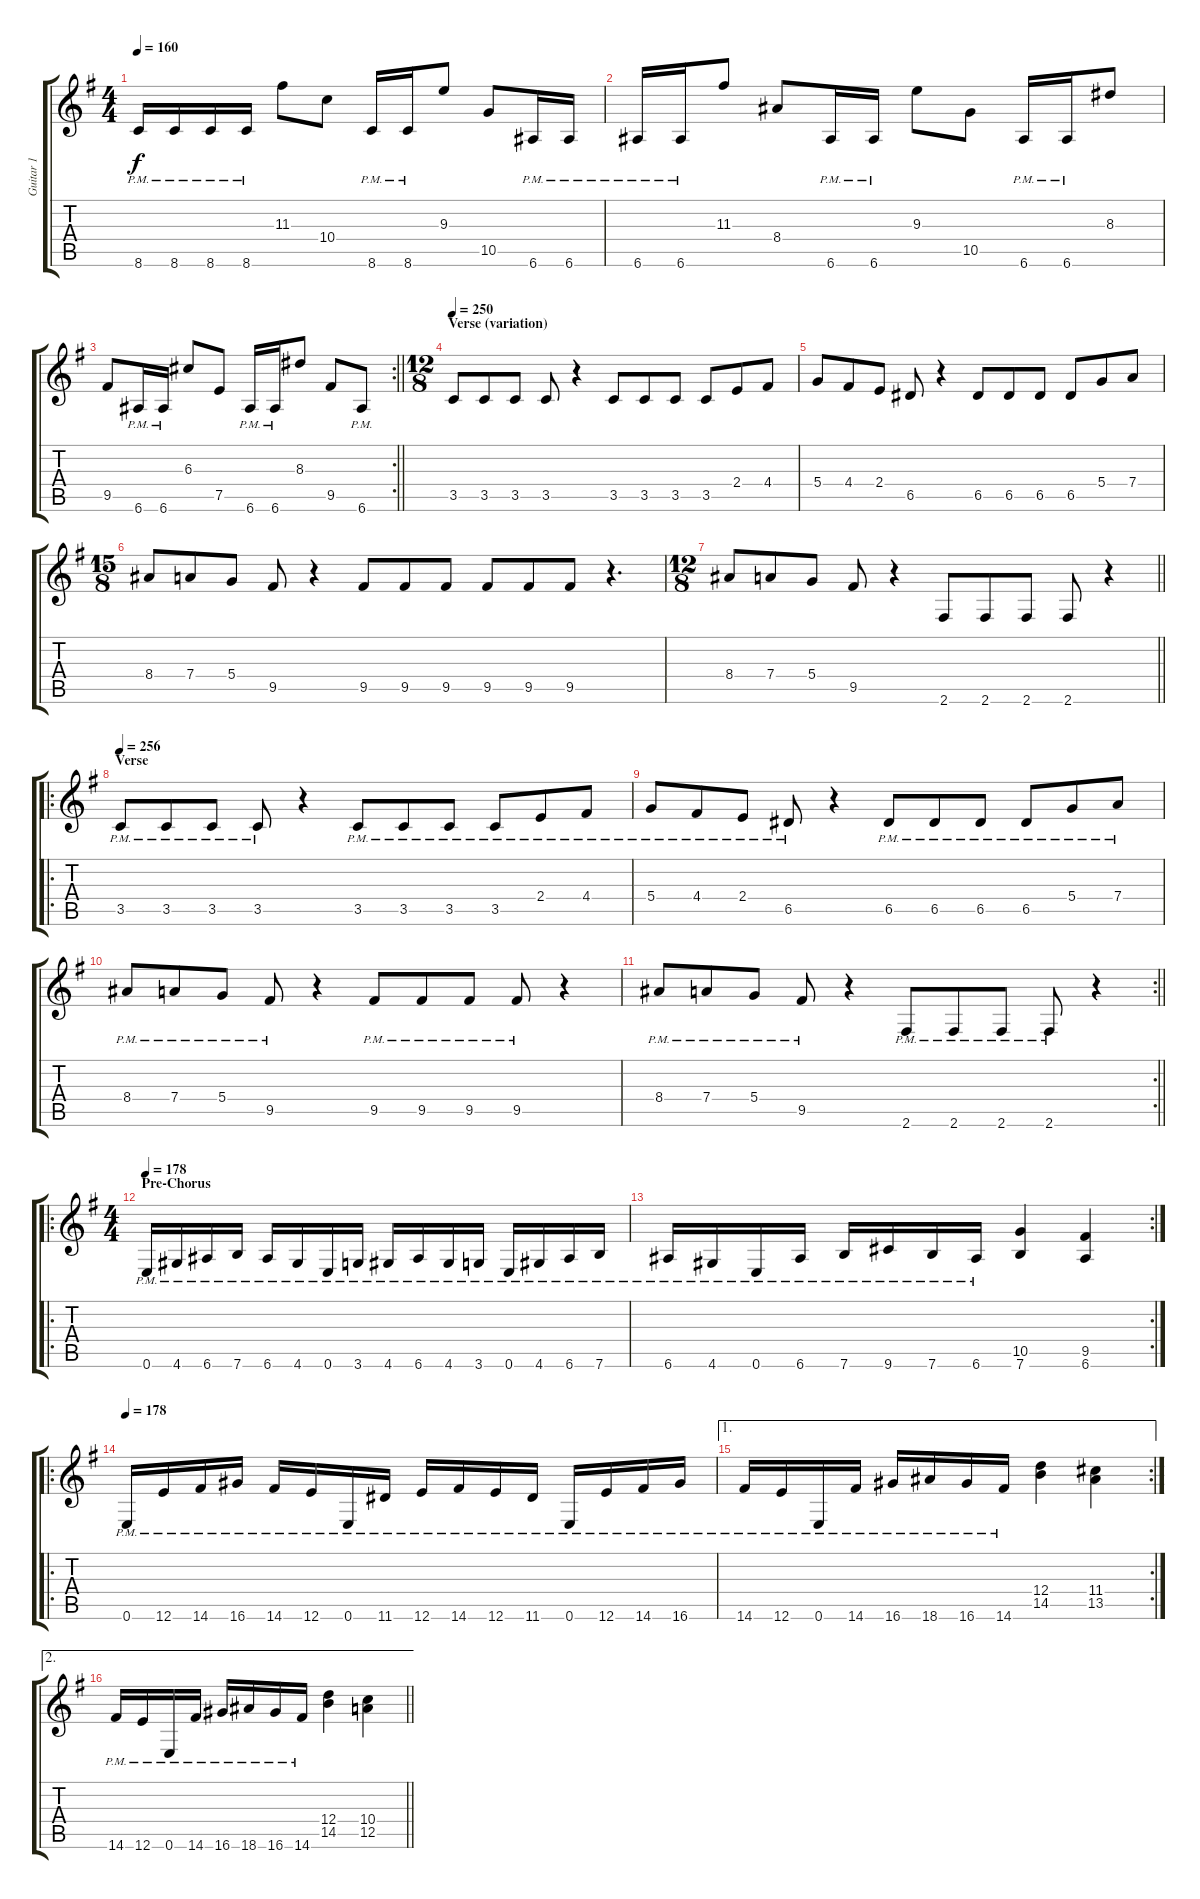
\track ("Guitar 1" "Guitar 1") {instrument distortionguitar}
\staff {score tabs}
\tuning (E4 B3 G3 D3 A2 E2) {hide}
\ts (4 4)
\tempo 160
\clef g2
\ks eminor
8.6{pm}.16{dy f} 8.6{pm}.16 8.6{pm}.16 8.6{pm}.16 11.3.8 10.4.8 8.6{pm}.16 8.6{pm}.16 9.3.8 10.5.8 6.6{pm}.16 6.6{pm}.16 |
6.6{pm}.16 6.6{pm}.16 11.3.8 8.4.8 6.6{pm}.16 6.6{pm}.16 9.3.8 10.5.8 6.6{pm}.16 6.6{pm}.16 8.3.8 |
\rc 2
\barLineRight lightlight
9.5.8 6.6{pm}.16 6.6{pm}.16 6.3.8 7.5.8 6.6{pm}.16 6.6{pm}.16 8.3.8 9.5.8 6.6{pm}.8 |
\ts (12 8)
\section ("" "Verse (variation)")
\tempo 250
3.5.8 3.5.8 3.5.8 3.5.8 r.4 3.5.8 3.5.8 3.5.8 3.5.8 2.4.8 4.4.8 |
5.4.8 4.4.8 2.4.8 6.5.8 r.4 6.5.8 6.5.8 6.5.8 6.5.8 5.4.8 7.4.8 |
\ts (15 8)
8.4.8 7.4.8 5.4.8 9.5.8 r.4 9.5.8 9.5.8 9.5.8 9.5.8 9.5.8 9.5.8 r.4{d} |
\ts (12 8)
\barLineRight lightlight
8.4.8 7.4.8 5.4.8 9.5.8 r.4 2.6.8 2.6.8 2.6.8 2.6.8 r.4 |
\ro
\section ("" "Verse")
\tempo 256
3.5{pm}.8 3.5{pm}.8 3.5{pm}.8 3.5{pm}.8 r.4 3.5{pm}.8 3.5{pm}.8 3.5{pm}.8 3.5{pm}.8 2.4{pm}.8 4.4{pm}.8 |
5.4{pm}.8 4.4{pm}.8 2.4{pm}.8 6.5{pm}.8 r.4 6.5{pm}.8 6.5{pm}.8 6.5{pm}.8 6.5{pm}.8 5.4{pm}.8 7.4{pm}.8 |
8.4{pm}.8 7.4{pm}.8 5.4{pm}.8 9.5{pm}.8 r.4 9.5{pm}.8 9.5{pm}.8 9.5{pm}.8 9.5{pm}.8 r.4 |
\rc 2
\barLineRight lightlight
8.4{pm}.8 7.4{pm}.8 5.4{pm}.8 9.5{pm}.8 r.4 2.6{pm}.8 2.6{pm}.8 2.6{pm}.8 2.6{pm}.8 r.4 |
\ro
\ts (4 4)
\section ("" "Pre-Chorus")
\tempo 178
0.6{pm}.16 4.6{pm}.16 6.6{pm}.16 7.6{pm}.16 6.6{pm}.16 4.6{pm}.16 0.6{pm}.16 3.6{pm}.16 4.6{pm}.16 6.6{pm}.16 4.6{pm}.16 3.6{pm}.16 0.6{pm}.16 4.6{pm}.16 6.6{pm}.16 7.6{pm}.16 |
\rc 2
6.6{pm}.16 4.6{pm}.16 0.6{pm}.16 6.6{pm}.16 7.6{pm}.16 9.6{pm}.16 7.6{pm}.16 6.6{pm}.16 (10.5 7.6).4 (9.5 6.6).4 |
\ro
\tempo 178
0.6{pm}.16 12.6{pm}.16 14.6{pm}.16 16.6{pm}.16 14.6{pm}.16 12.6{pm}.16 0.6{pm}.16 11.6{pm}.16 12.6{pm}.16 14.6{pm}.16 12.6{pm}.16 11.6{pm}.16 0.6{pm}.16 12.6{pm}.16 14.6{pm}.16 16.6{pm}.16 |
\ae 1
\rc 2
14.6{pm}.16 12.6{pm}.16 0.6{pm}.16 14.6{pm}.16 16.6{pm}.16 18.6{pm}.16 16.6{pm}.16 14.6{pm}.16 (12.4 14.5).4 (11.4 13.5).4 |
\ae 2
\barLineRight lightlight
14.6{pm}.16 12.6{pm}.16 0.6{pm}.16 14.6{pm}.16 16.6{pm}.16 18.6{pm}.16 16.6{pm}.16 14.6{pm}.16 (12.4 14.5).4 (10.4 12.5).4
